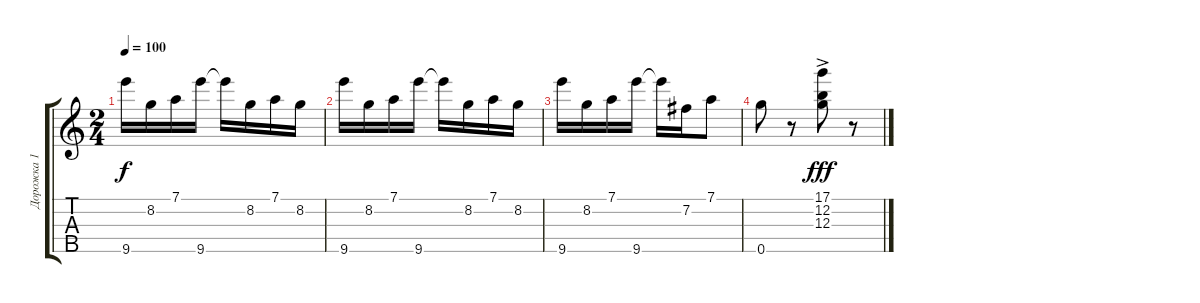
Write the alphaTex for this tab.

\track ("Дорожка 1" "Дорожка 1") {instrument banjo}
\staff {score tabs}
\tuning (D4 B3 G3 D3 G4) {hide}
\displaytranspose 12
\ts (2 4)
\tempo 100
\clef g2
\ks c
9.5.16{dy f} 8.2.16 7.1.16 9.5.16 9.5{t}.16 8.2.16 7.1.16 8.2.16 |
9.5.16 8.2.16 7.1.16 9.5.16 9.5{t}.16 8.2.16 7.1.16 8.2.16 |
9.5.16 8.2.16 7.1.16 9.5.16 9.5{t}.16 7.2.16 7.1.8 |
0.5.8 r.8 (17.1{ac} 12.2 12.3).8{dy fff} r.8
